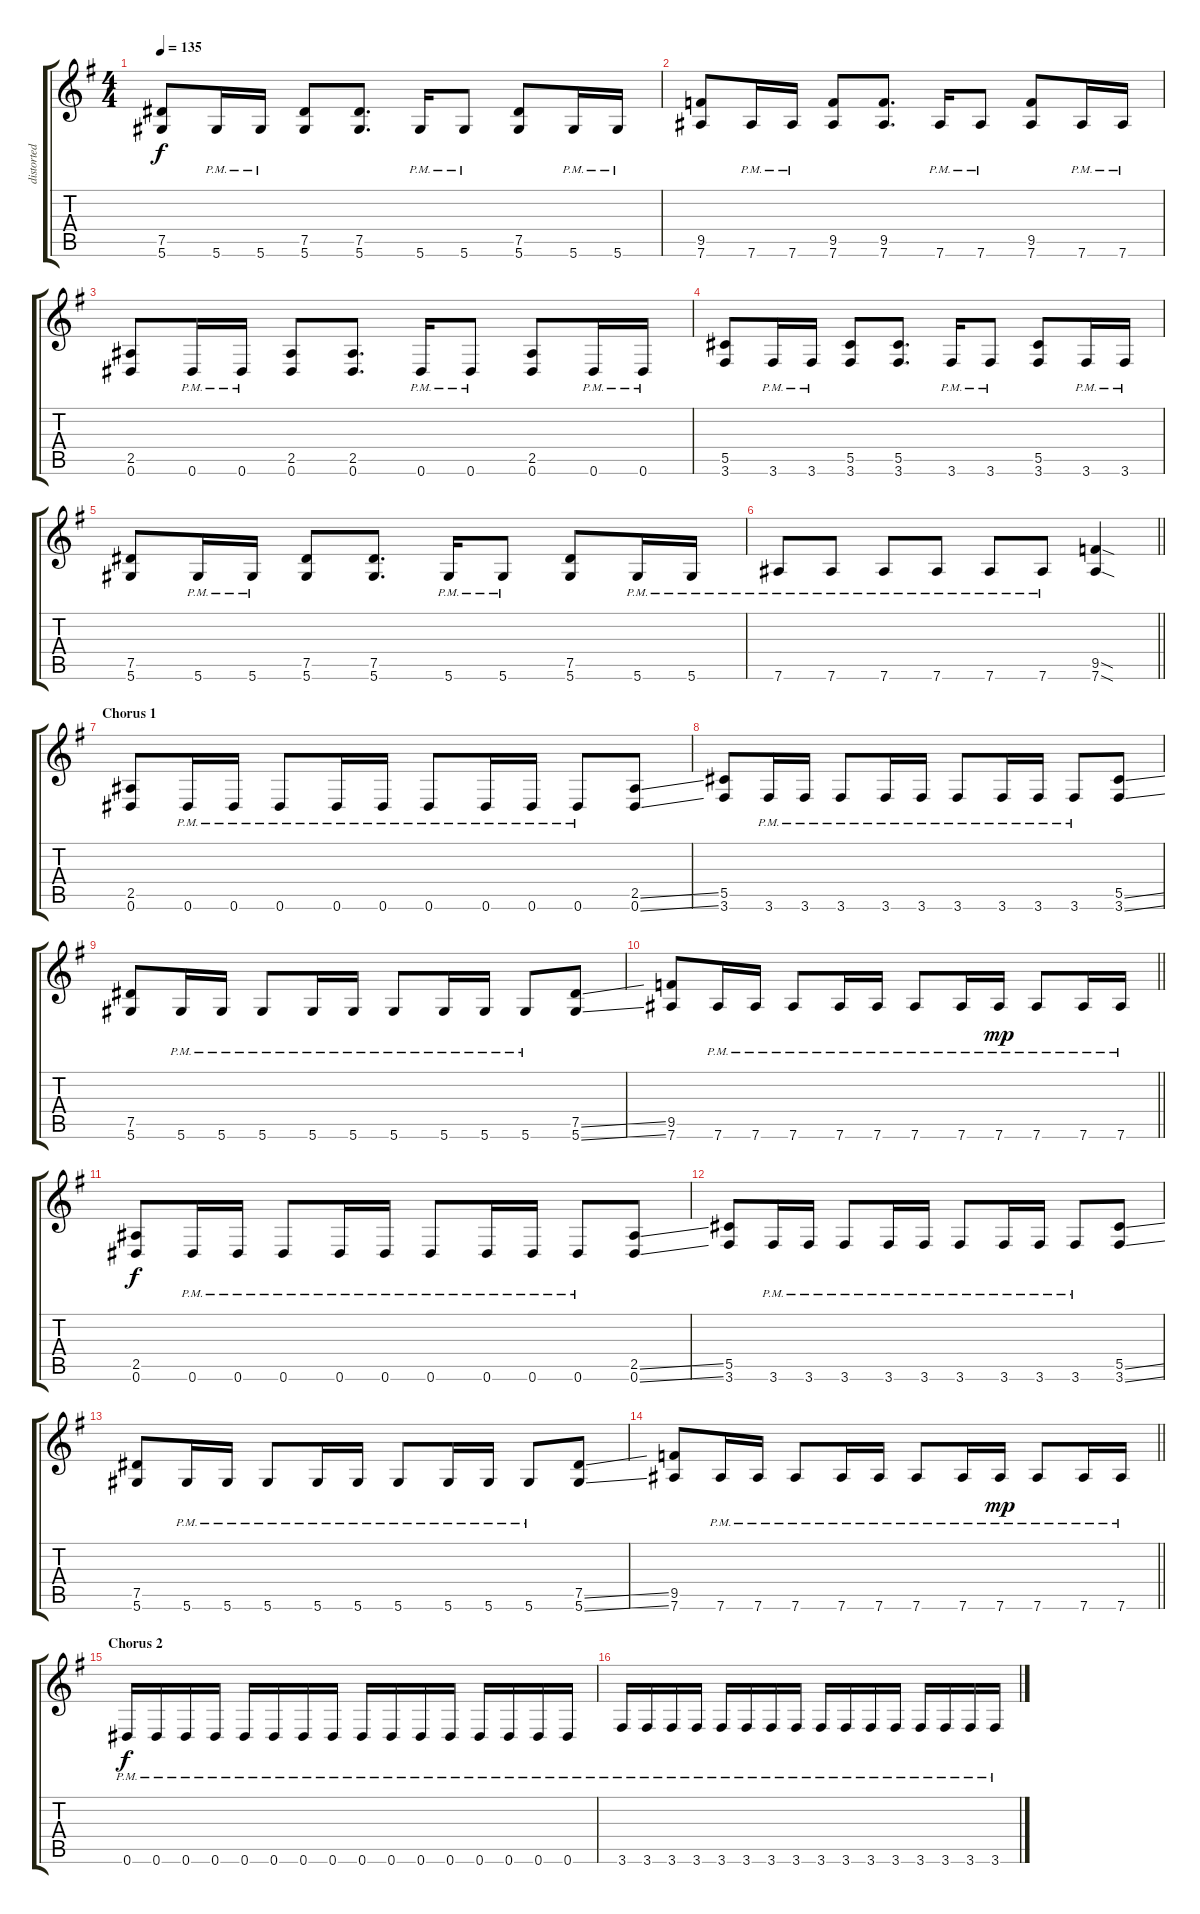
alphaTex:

\track ("distorted guitar" "distorted ") {instrument distortionguitar}
\staff {score tabs}
\tuning (Eb4 Bb3 Gb3 Db3 Ab2 Eb2) {hide}
\ts (4 4)
\tempo 135
\clef g2
\ks eminor
(7.5 5.6).8{dy f} 5.6{pm}.16 5.6{pm}.16 (7.5 5.6).8 (7.5 5.6).8{d} 5.6{pm}.16 5.6{pm}.8 (7.5 5.6).8 5.6{pm}.16 5.6{pm}.16 |
(9.5 7.6).8 7.6{pm}.16 7.6{pm}.16 (9.5 7.6).8 (9.5 7.6).8{d} 7.6{pm}.16 7.6{pm}.8 (9.5 7.6).8 7.6{pm}.16 7.6{pm}.16 |
(2.5 0.6).8 0.6{pm}.16 0.6{pm}.16 (2.5 0.6).8 (2.5 0.6).8{d} 0.6{pm}.16 0.6{pm}.8 (2.5 0.6).8 0.6{pm}.16 0.6{pm}.16 |
(5.5 3.6).8 3.6{pm}.16 3.6{pm}.16 (5.5 3.6).8 (5.5 3.6).8{d} 3.6{pm}.16 3.6{pm}.8 (5.5 3.6).8 3.6{pm}.16 3.6{pm}.16 |
(7.5 5.6).8 5.6{pm}.16 5.6{pm}.16 (7.5 5.6).8 (7.5 5.6).8{d} 5.6{pm}.16 5.6{pm}.8 (7.5 5.6).8 5.6{pm}.16 5.6{pm}.16 |
\barLineRight lightlight
7.6{pm}.8 7.6{pm}.8 7.6{pm}.8 7.6{pm}.8 7.6{pm}.8 7.6{pm}.8 (9.5{sod} 7.6{sod}).4 |
\section ("" "Chorus 1")
(2.5 0.6).8 0.6{pm}.16 0.6{pm}.16 0.6{pm}.8 0.6{pm}.16 0.6{pm}.16 0.6{pm}.8 0.6{pm}.16 0.6{pm}.16 0.6{pm}.8 (2.5{ss} 0.6{ss}).8 |
(5.5 3.6).8 3.6{pm}.16 3.6{pm}.16 3.6{pm}.8 3.6{pm}.16 3.6{pm}.16 3.6{pm}.8 3.6{pm}.16 3.6{pm}.16 3.6{pm}.8 (5.5{ss} 3.6{ss}).8 |
(7.5 5.6).8 5.6{pm}.16 5.6{pm}.16 5.6{pm}.8 5.6{pm}.16 5.6{pm}.16 5.6{pm}.8 5.6{pm}.16 5.6{pm}.16 5.6{pm}.8 (7.5{ss} 5.6{ss}).8 |
\barLineRight lightlight
(9.5 7.6).8 7.6{pm}.16 7.6{pm}.16 7.6{pm}.8 7.6{pm}.16 7.6{pm}.16 7.6{pm}.8 7.6{pm}.16 7.6{pm}.16{dy mp} 7.6{pm}.8 7.6{pm}.16 7.6{pm}.16 |
(2.5 0.6).8{dy f} 0.6{pm}.16 0.6{pm}.16 0.6{pm}.8 0.6{pm}.16 0.6{pm}.16 0.6{pm}.8 0.6{pm}.16 0.6{pm}.16 0.6{pm}.8 (2.5{ss} 0.6{ss}).8 |
(5.5 3.6).8 3.6{pm}.16 3.6{pm}.16 3.6{pm}.8 3.6{pm}.16 3.6{pm}.16 3.6{pm}.8 3.6{pm}.16 3.6{pm}.16 3.6{pm}.8 (5.5{ss} 3.6{ss}).8 |
(7.5 5.6).8 5.6{pm}.16 5.6{pm}.16 5.6{pm}.8 5.6{pm}.16 5.6{pm}.16 5.6{pm}.8 5.6{pm}.16 5.6{pm}.16 5.6{pm}.8 (7.5{ss} 5.6{ss}).8 |
\barLineRight lightlight
(9.5 7.6).8 7.6{pm}.16 7.6{pm}.16 7.6{pm}.8 7.6{pm}.16 7.6{pm}.16 7.6{pm}.8 7.6{pm}.16 7.6{pm}.16{dy mp} 7.6{pm}.8 7.6{pm}.16 7.6{pm}.16 |
\section ("" "Chorus 2")
0.6{pm}.16{dy f} 0.6{pm}.16 0.6{pm}.16 0.6{pm}.16 0.6{pm}.16 0.6{pm}.16 0.6{pm}.16 0.6{pm}.16 0.6{pm}.16 0.6{pm}.16 0.6{pm}.16 0.6{pm}.16 0.6{pm}.16 0.6{pm}.16 0.6{pm}.16 0.6{pm}.16 |
3.6{pm}.16 3.6{pm}.16 3.6{pm}.16 3.6{pm}.16 3.6{pm}.16 3.6{pm}.16 3.6{pm}.16 3.6{pm}.16 3.6{pm}.16 3.6{pm}.16 3.6{pm}.16 3.6{pm}.16 3.6{pm}.16 3.6{pm}.16 3.6{pm}.16 3.6{pm}.16
